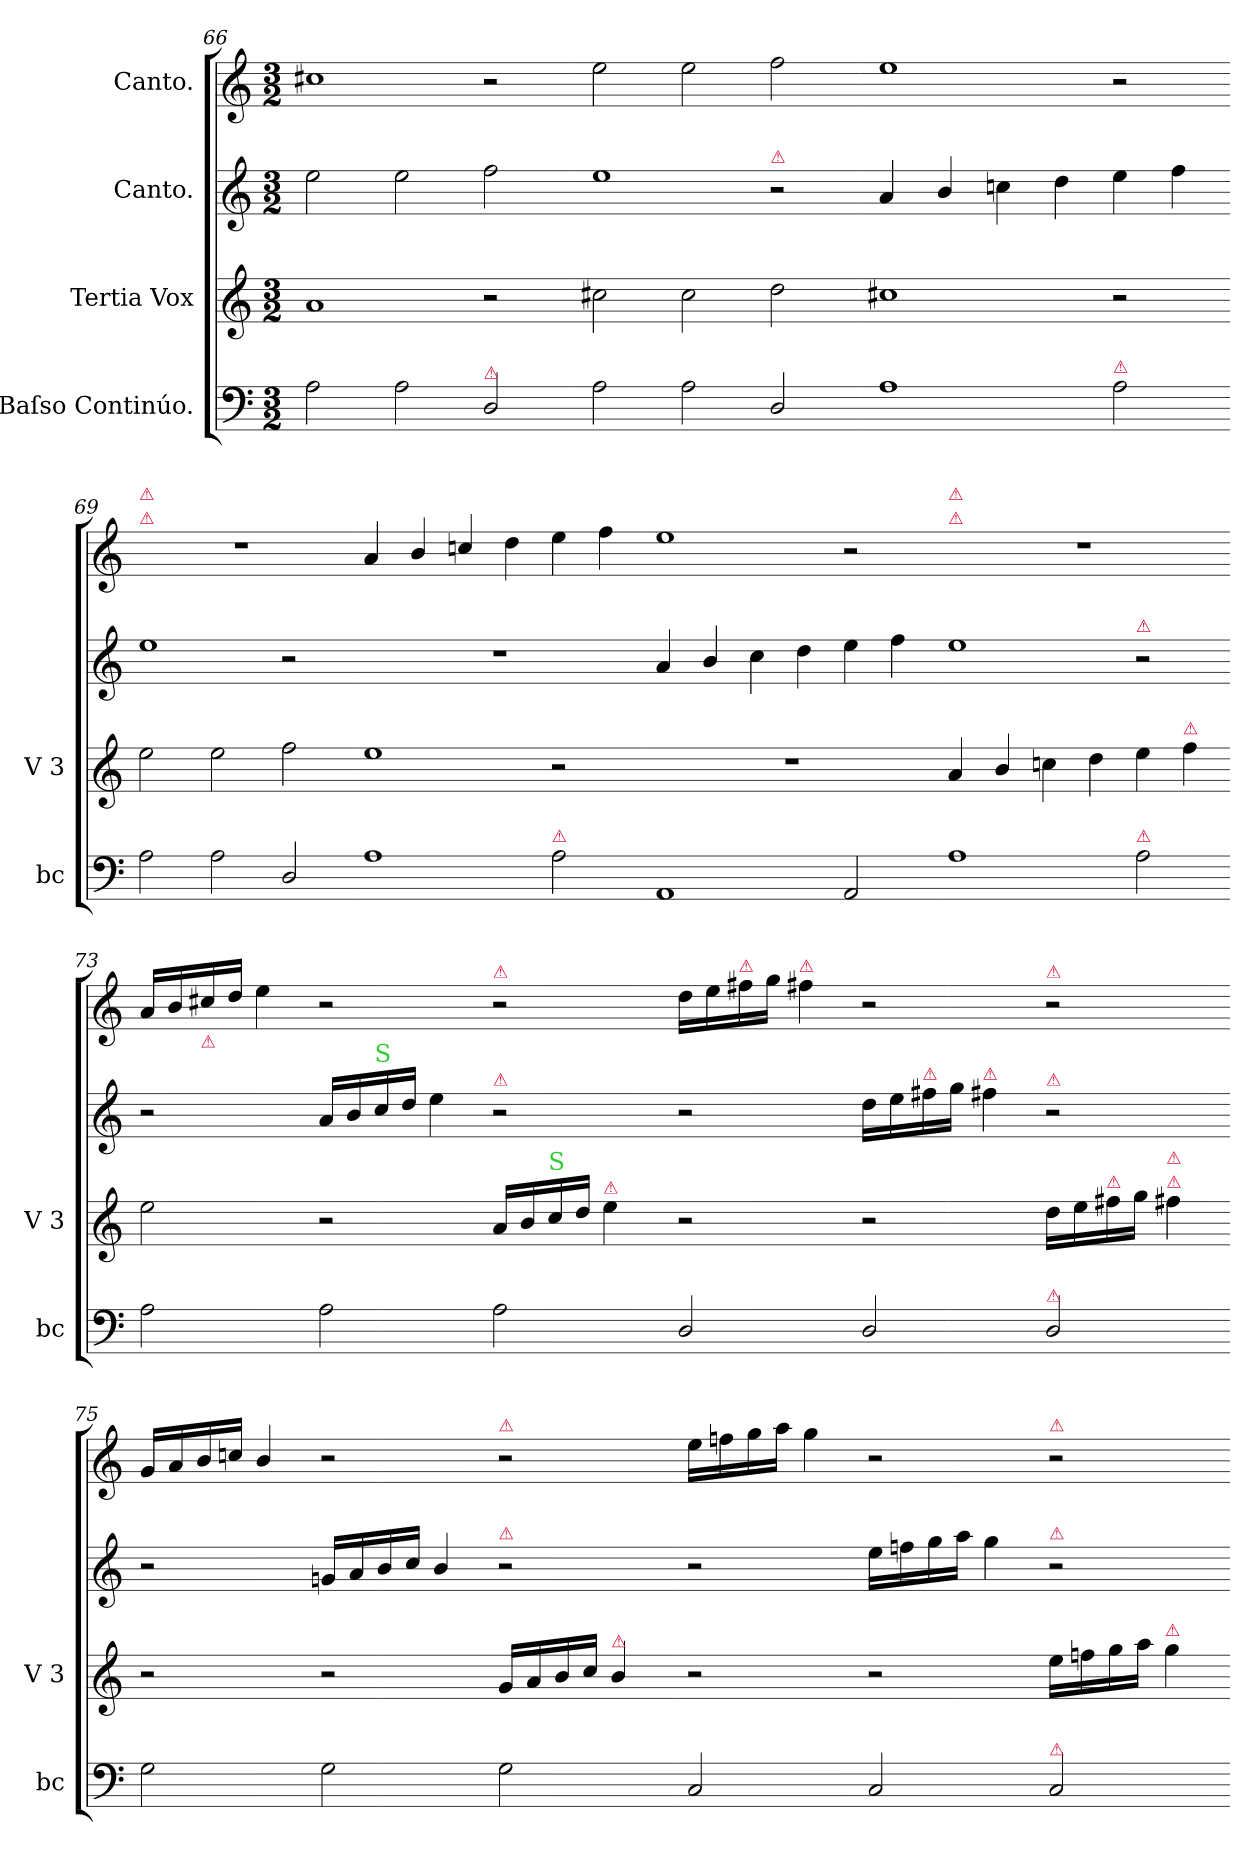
**kern	**kern	**kern	**kern
*part4	*part3	*part2	*part1
*staff4	*staff3	*staff2	*staff1
*I"Baſso Continúo.	*I"Tertia Vox	*I"Canto.	*I"Canto.
*I'bc	*I'V 3	*	*
*clefF4	*clefG2	*clefG2	*clefG2
*k[]	*k[]	*k[]	*k[]
*a:	*a:	*a:	*a:
*M3/2	*M3/2	*M3/2	*M3/2
=66	=66	=66	=66
2A\	1a	2ee\	1cc#X
2A\	.	2ee\	.
!LO:TX:a:color=crimson:t=⚠	!	!	!
2D/	2r	2ff\	2r
=67-	=67-	=67-	=67-
2A\	2cc#X\	1ee	2ee\
2A\	2cc#\	.	2ee\
!	!	!LO:TX:a:color=crimson:t=⚠	!
2D/	2dd\	2r	2ff\
=68-	=68-	=68-	=68-
1A	1cc#X	4a/	1ee
.	.	4b/	.
.	.	4ccn\	.
.	.	4dd\	.
!LO:TX:a:color=crimson:t=⚠	!	!	!
2A\	2r	4ee\	2r
.	.	4ff\	.
=69-	=69-	=69-	=69-
!	!	!	!LO:TX:a:color=crimson:t=⚠
!	!	!	!LO:TX:a:color=crimson:t=⚠
2A\	2ee\	1ee	1.r
2A\	2ee\	.	.
2D/	2ff\	2r	.
=70-	=70-	=70-	=70-
1A	1ee	1.r	4a/
.	.	.	4b/
.	.	.	4ccn/
.	.	.	4dd\
!LO:TX:a:color=crimson:t=⚠	!	!	!
2A\	2r	.	4ee\
.	.	.	4ff\
=71-	=71-	=71-	=71-
1AA	1.r	4a/	1ee
.	.	4b/	.
.	.	4cc\	.
.	.	4dd\	.
2AA/	.	4ee\	2r
.	.	4ff\	.
=72-	=72-	=72-	=72-
!	!	!	!LO:TX:a:color=crimson:t=⚠
!	!	!	!LO:TX:a:color=crimson:t=⚠
1A	4a/	1ee	1.r
.	4b/	.	.
.	4ccn\	.	.
.	4dd\	.	.
!	!	!LO:TX:a:color=crimson:t=⚠	!
!LO:TX:a:color=crimson:t=⚠	!	!	!
2A\	4ee\	2r	.
!	!LO:TX:a:color=crimson:t=⚠	!	!
.	4ff\	.	.
=73-	=73-	=73-	=73-
2A\	2ee\	2r	16a/LL
.	.	.	16b/
!	!	!	!LO:TX:b:color=crimson:t=⚠
.	.	.	16cc#X/
.	.	.	16dd/JJ
.	.	.	4ee\
2A\	2r	16a/LL	2r
.	.	16b/	.
!	!	!LO:TX:a:color=limegreen:t=S	!
.	.	16cc/	.
.	.	16dd/JJ	.
.	.	4ee\	.
!	!	!	!LO:TX:a:color=crimson:t=⚠
!	!	!LO:TX:a:color=crimson:t=⚠	!
2A\	16a/LL	2r	2r
.	16b/	.	.
!	!LO:TX:a:color=limegreen:t=S	!	!
.	16cc/	.	.
.	16dd/JJ	.	.
!	!LO:TX:a:color=crimson:t=⚠	!	!
.	4ee\	.	.
=74-	=74-	=74-	=74-
2D/	2r	2r	16dd\LL
.	.	.	16ee\
!	!	!	!LO:TX:a:color=crimson:t=⚠
.	.	.	16ff#X\
.	.	.	16gg\JJ
!	!	!	!LO:TX:a:color=crimson:t=⚠
.	.	.	4ff#X\
2D/	2r	16dd\LL	2r
.	.	16ee\	.
!	!	!LO:TX:a:color=crimson:t=⚠	!
.	.	16ff#X\	.
.	.	16gg\JJ	.
!	!	!LO:TX:a:color=crimson:t=⚠	!
.	.	4ff#X\	.
!	!	!	!LO:TX:a:color=crimson:t=⚠
!	!	!LO:TX:a:color=crimson:t=⚠	!
!LO:TX:a:color=crimson:t=⚠	!	!	!
2D/	16dd\LL	2r	2r
.	16ee\	.	.
!	!LO:TX:a:color=crimson:t=⚠	!	!
.	16ff#X\	.	.
.	16gg\JJ	.	.
!	!LO:TX:a:color=crimson:t=⚠	!	!
!	!LO:TX:a:color=crimson:t=⚠	!	!
.	4ff#X\	.	.
=75-	=75-	=75-	=75-
2G\	2r	2r	16g/LL
.	.	.	16a/
.	.	.	16b/
.	.	.	16ccn/JJ
.	.	.	4b/
2G\	2r	16gn/LL	2r
.	.	16a/	.
.	.	16b/	.
.	.	16cc/JJ	.
.	.	4b/	.
!	!	!	!LO:TX:a:color=crimson:t=⚠
!	!	!LO:TX:a:color=crimson:t=⚠	!
2G\	16g/LL	2r	2r
.	16a/	.	.
.	16b/	.	.
.	16cc/JJ	.	.
!	!LO:TX:a:color=crimson:t=⚠	!	!
.	4b/	.	.
=76-	=76-	=76-	=76-
2C/	2r	2r	16ee\LL
.	.	.	16ffn\
.	.	.	16gg\
.	.	.	16aa\JJ
.	.	.	4gg\
2C/	2r	16ee\LL	2r
.	.	16ffn\	.
.	.	16gg\	.
.	.	16aa\JJ	.
.	.	4gg\	.
!	!	!	!LO:TX:a:color=crimson:t=⚠
!	!	!LO:TX:a:color=crimson:t=⚠	!
!LO:TX:a:color=crimson:t=⚠	!	!	!
2C/	16ee\LL	2r	2r
.	16ffn\	.	.
.	16gg\	.	.
.	16aa\JJ	.	.
!	!LO:TX:a:color=crimson:t=⚠	!	!
.	4gg\	.	.
=-	=-	=-	=-
*-	*-	*-	*-
